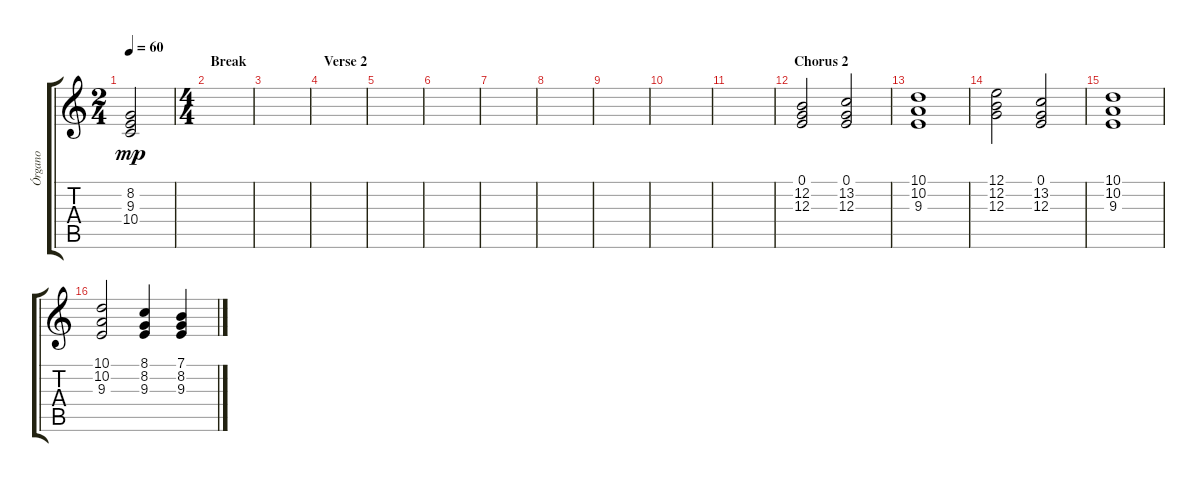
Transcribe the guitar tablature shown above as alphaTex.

\track ("Órgano" "Órgano") {instrument churchorgan}
\staff {score tabs}
\tuning (E4 B3 G3 D3 A2 E2) {hide}
\ts (2 4)
\tempo 60
\clef g2
\ks c
(8.2 9.3 10.4).2{dy mp} |
\ts (4 4)
\section ("" "Break")
|
|
\section ("" "Verse 2")
|
|
|
|
|
|
|
|
\section ("" "Chorus 2")
(0.1 12.2 12.3).2 (0.1 13.2 12.3).2 |
(10.1 10.2 9.3).1 |
(12.1 12.2 12.3).2 (0.1 13.2 12.3).2 |
(10.1 10.2 9.3).1 |
(10.1 10.2 9.3).2 (8.1 8.2 9.3).4 (7.1 8.2 9.3).4
